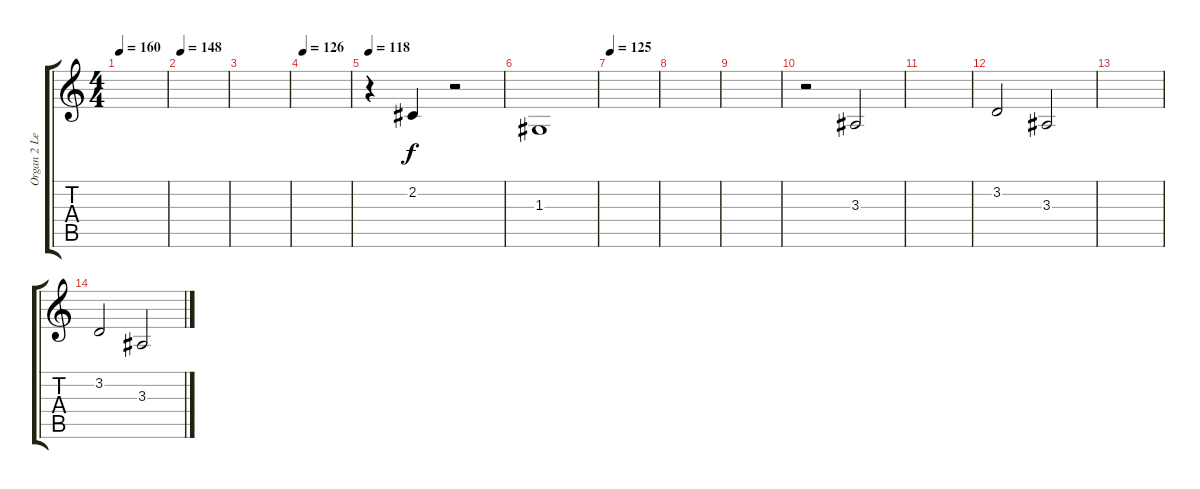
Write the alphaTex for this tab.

\track ("Organ 2 Left (Emerson)" "Organ 2 Le") {instrument percussiveorgan}
\staff {score tabs}
\tuning (E4 B3 G3 D3 A2 E2) {hide}
\ts (4 4)
\tempo 160
\clef g2
\ks c
|
\tempo 148
|
|
\tempo 126
|
\tempo 118
r.4 2.2.4 r.2 |
1.3.1 |
\tempo 125
|
|
|
r.2 3.3.2 |
|
3.2.2 3.3.2 |
|
3.2.2 3.3.2
